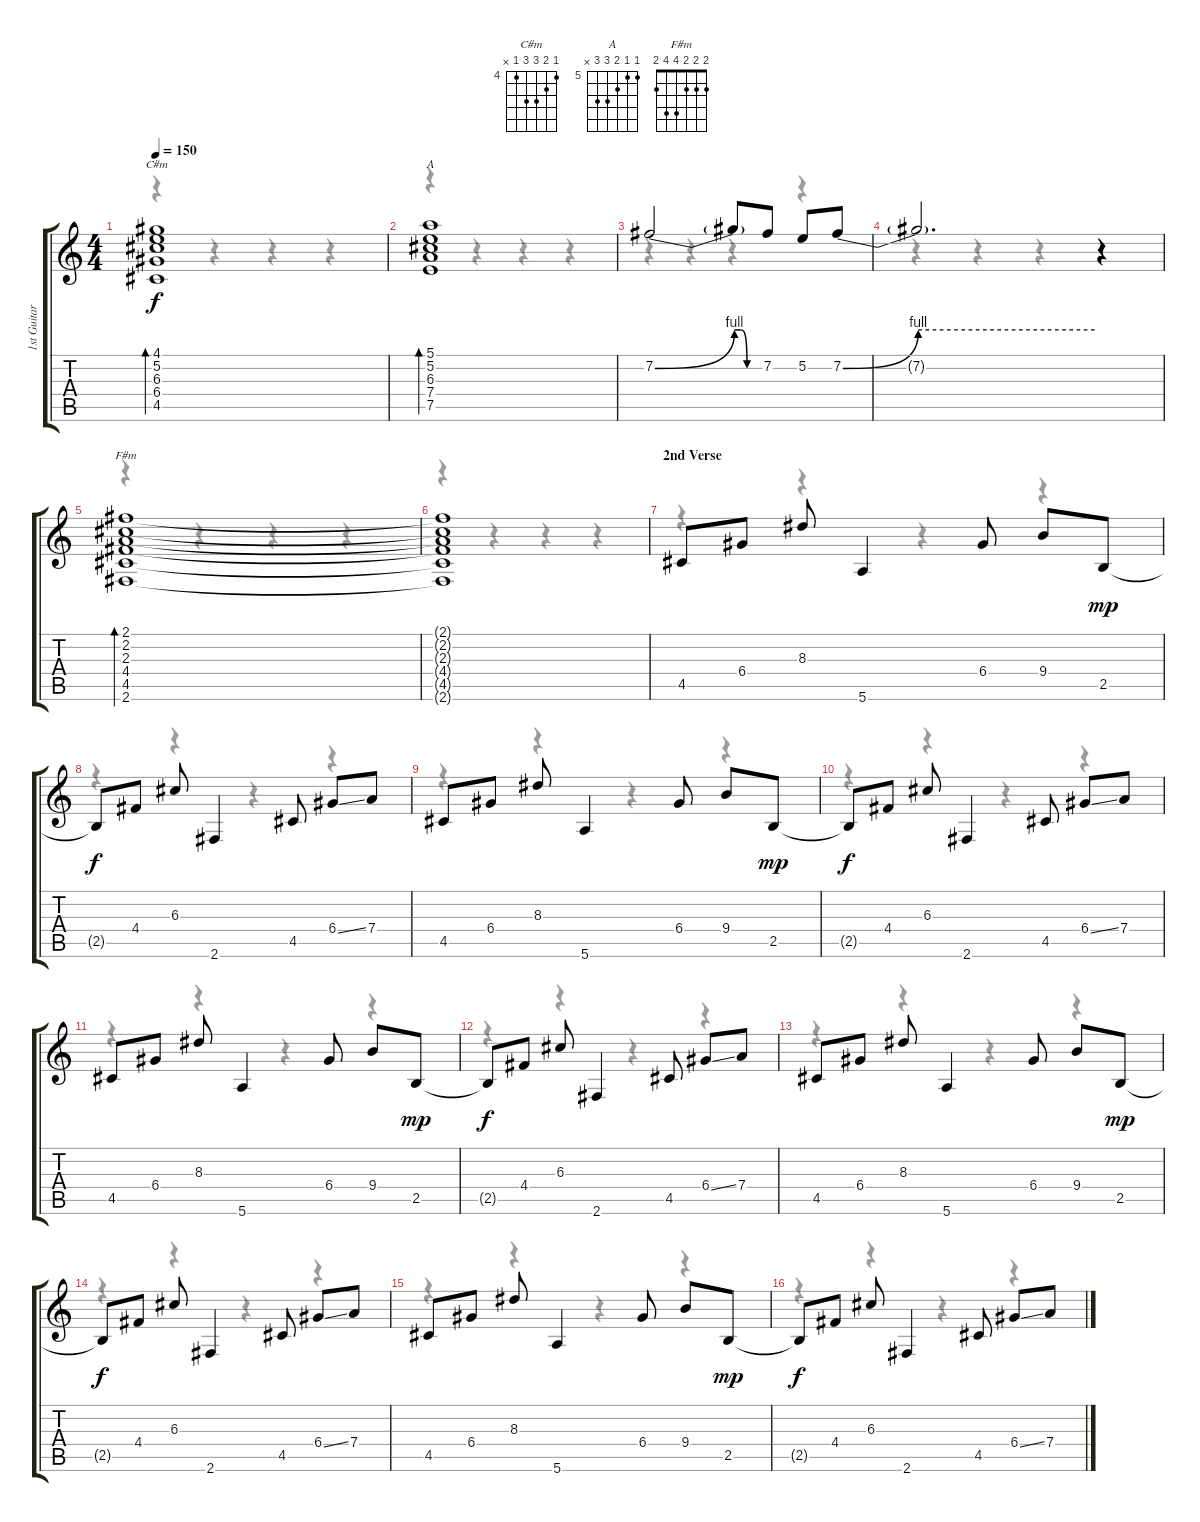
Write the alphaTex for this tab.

\track ("1st Guitar" "1st Guitar") {instrument electricguitarjazz}
\staff {score tabs}
\tuning (E4 B3 G3 D3 A2 E2) {hide}
\chord ("C#m" 4 5 6 6 4 x) {firstfret 4}
\chord ("A" 5 5 6 7 7 x) {firstfret 5}
\chord ("F#m" 2 2 2 4 4 2)
\voice
\ts (4 4)
\tempo 150
\clef g2
\ks c
(4.1 5.2 6.3 6.4 4.5).1{bd 240 ch "C#m" dy f} |
(5.1 5.2 6.3 7.4 7.5).1{bd 240 ch "A"} |
7.2{be (bend 0 0 60 4)}.2 7.2{be (custom 0 4 15 4 30 0 60 0) t}.8 7.2.8 5.2.8 7.2{be (bend 0 0 60 4)}.8 |
7.2{be (hold 0 4 60 4) t}.2{d} r.4 |
(2.1 2.2 2.3 4.4 4.5 2.6).1{bd 240 ch "F#m"} |
(2.1{t} 2.2{t} 2.3{t} 4.4{t} 4.5{t} 2.6{t}).1 |
\section ("" "2nd Verse")
4.5.8 6.4.8 8.3.8 5.6.4 6.4.8 9.4.8 2.5.8{dy mp} |
2.5{t}.8{dy f} 4.4.8 6.3.8 2.6.4 4.5.8 6.4{ss}.8 7.4.8 |
4.5.8 6.4.8 8.3.8 5.6.4 6.4.8 9.4.8 2.5.8{dy mp} |
2.5{t}.8{dy f} 4.4.8 6.3.8 2.6.4 4.5.8 6.4{ss}.8 7.4.8 |
4.5.8 6.4.8 8.3.8 5.6.4 6.4.8 9.4.8 2.5.8{dy mp} |
2.5{t}.8{dy f} 4.4.8 6.3.8 2.6.4 4.5.8 6.4{ss}.8 7.4.8 |
4.5.8 6.4.8 8.3.8 5.6.4 6.4.8 9.4.8 2.5.8{dy mp} |
2.5{t}.8{dy f} 4.4.8 6.3.8 2.6.4 4.5.8 6.4{ss}.8 7.4.8 |
4.5.8 6.4.8 8.3.8 5.6.4 6.4.8 9.4.8 2.5.8{dy mp} |
2.5{t}.8{dy f} 4.4.8 6.3.8 2.6.4 4.5.8 6.4{ss}.8 7.4.8
\voice
\clef g2
\ottava regular
\simile none
\ks c
r.4{bd 240 dy f} r.4 r.4 r.4 |
r.4{bd 240} r.4 r.4 r.4 |
r.4 r.4 r.4 r.4 |
r.4 r.4 r.4 r.4 |
r.4{bd 240} r.4 r.4 r.4 |
r.4 r.4 r.4 r.4 |
r.4 r.4 r.4 r.4 |
r.4 r.4 r.4 r.4 |
r.4 r.4 r.4 r.4 |
r.4 r.4 r.4 r.4 |
r.4 r.4 r.4 r.4 |
r.4 r.4 r.4 r.4 |
r.4 r.4 r.4 r.4 |
r.4 r.4 r.4 r.4 |
r.4 r.4 r.4 r.4 |
r.4 r.4 r.4 r.4
